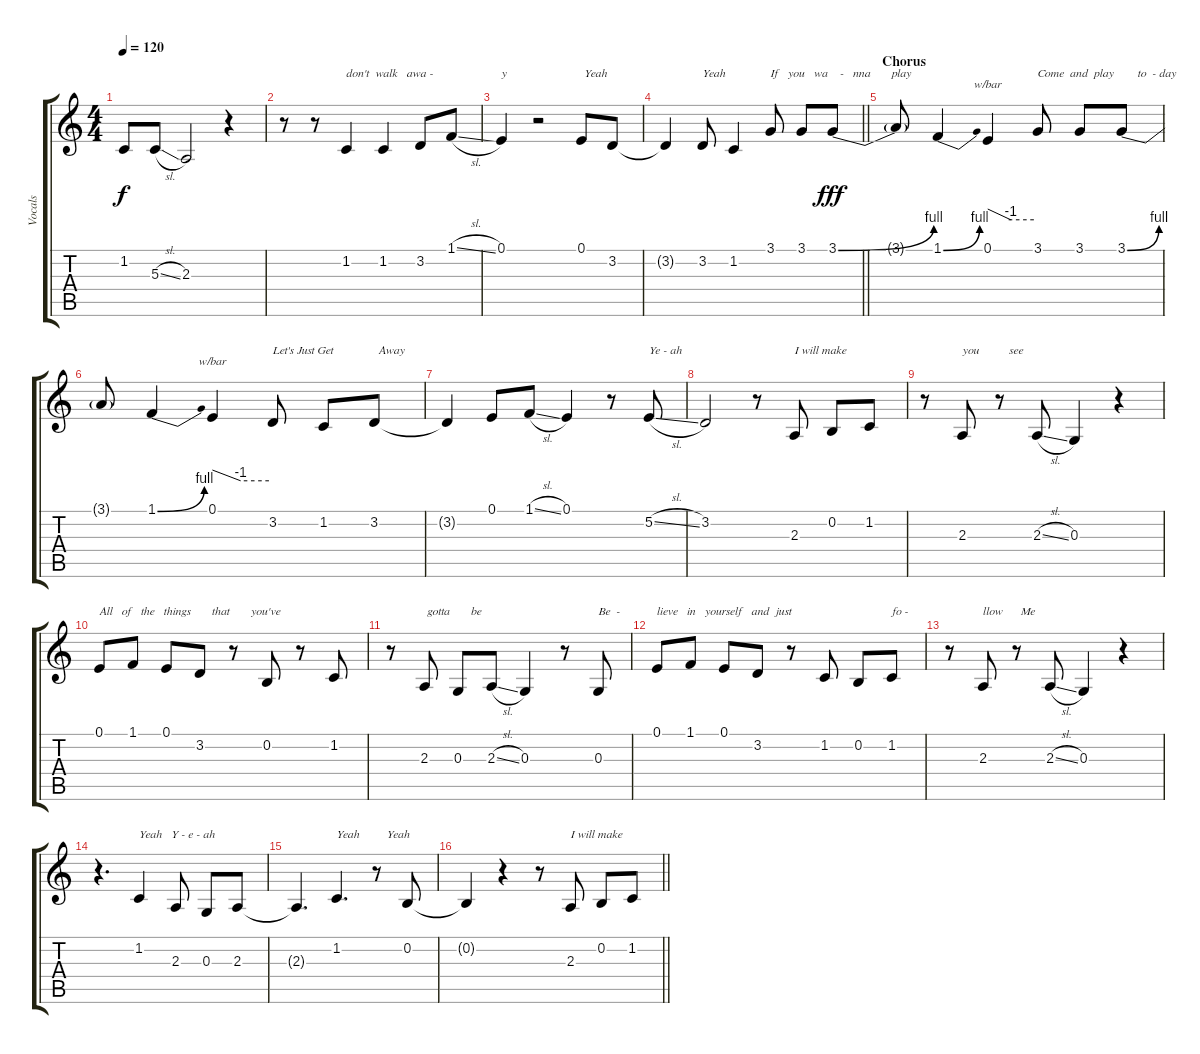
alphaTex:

\track ("Vocals" "Vocals") {instrument lead6voice}
\staff {score tabs}
\tuning (E4 B3 G3 D3 A2 E2) {hide}
\ts (4 4)
\tempo 120
\clef g2
\ks c
1.2.8{dy f} 5.3{sl}.8 2.3.2 r.4 |
r.8 r.8 1.2.4{txt "don't  walk   awa - "} 1.2.4 3.2.8 1.1{sl}.8 |
0.1.4{txt "y"} r.2 0.1.8{txt " Yeah"} 3.2.8 |
\barLineRight lightlight
3.2{t}.4 3.2.8{txt "Yeah"} 1.2.4 3.1.8{txt "If   you   wa    -   nna       play"} 3.1.8 3.1{be (bend 0 0 60 4)}.8{dy fff} |
\section ("" "Chorus")
3.1{t}.8 1.1{be (bend 0 0 60 4)}.4 0.1.4{tbe (custom default 0 0 30 -4 60 -4)} 3.1.8{txt "Come  and  play        to  - day"} 3.1.8 3.1{be (bend 0 0 60 4)}.8 |
3.1{t}.8 1.1{be (bend 0 0 60 4)}.4 0.1.4{tbe (custom default 0 0 30 -4 60 -4)} 3.2.8{txt "Let's Just Get               Away"} 1.2.8 3.2.8 |
3.2{t}.4 0.1.8 1.1{sl}.8 0.1.4 r.8 5.2{sl}.8{txt "Ye - ah"} |
3.2.2 r.8 2.3.8{txt "I will make "} 0.2.8 1.2.8 |
r.8 2.3.8{txt "you          see"} r.8 2.3{sl}.8 0.3.4 r.4 |
0.1.8{txt "All   of   the   things       that       you've"} 1.1.8 0.1.8 3.2.8 r.8 0.2.8 r.8 1.2.8 |
r.8 2.3.8{txt " gotta       be"} 0.3.8 2.3{sl}.8 0.3.4 r.8 0.3.8{txt "Be  - "} |
0.1.8{txt "lieve   in   yourself   and  just"} 1.1.8 0.1.8 3.2.8 r.8 1.2.8 0.2.8 1.2.8{txt "fo - "} |
r.8 2.3.8{txt "llow      Me"} r.8 2.3{sl}.8 0.3.4 r.4 |
r.4{d} 1.2.4{txt "Yeah   Y - e - ah"} 2.3.8 0.3.8 2.3.8 |
2.3{t}.4{d} 1.2.4{d txt "Yeah         Yeah"} r.8 0.2.8 |
\barLineRight lightlight
0.2{t}.4 r.4 r.8 2.3.8{txt "I will make "} 0.2.8 1.2.8
